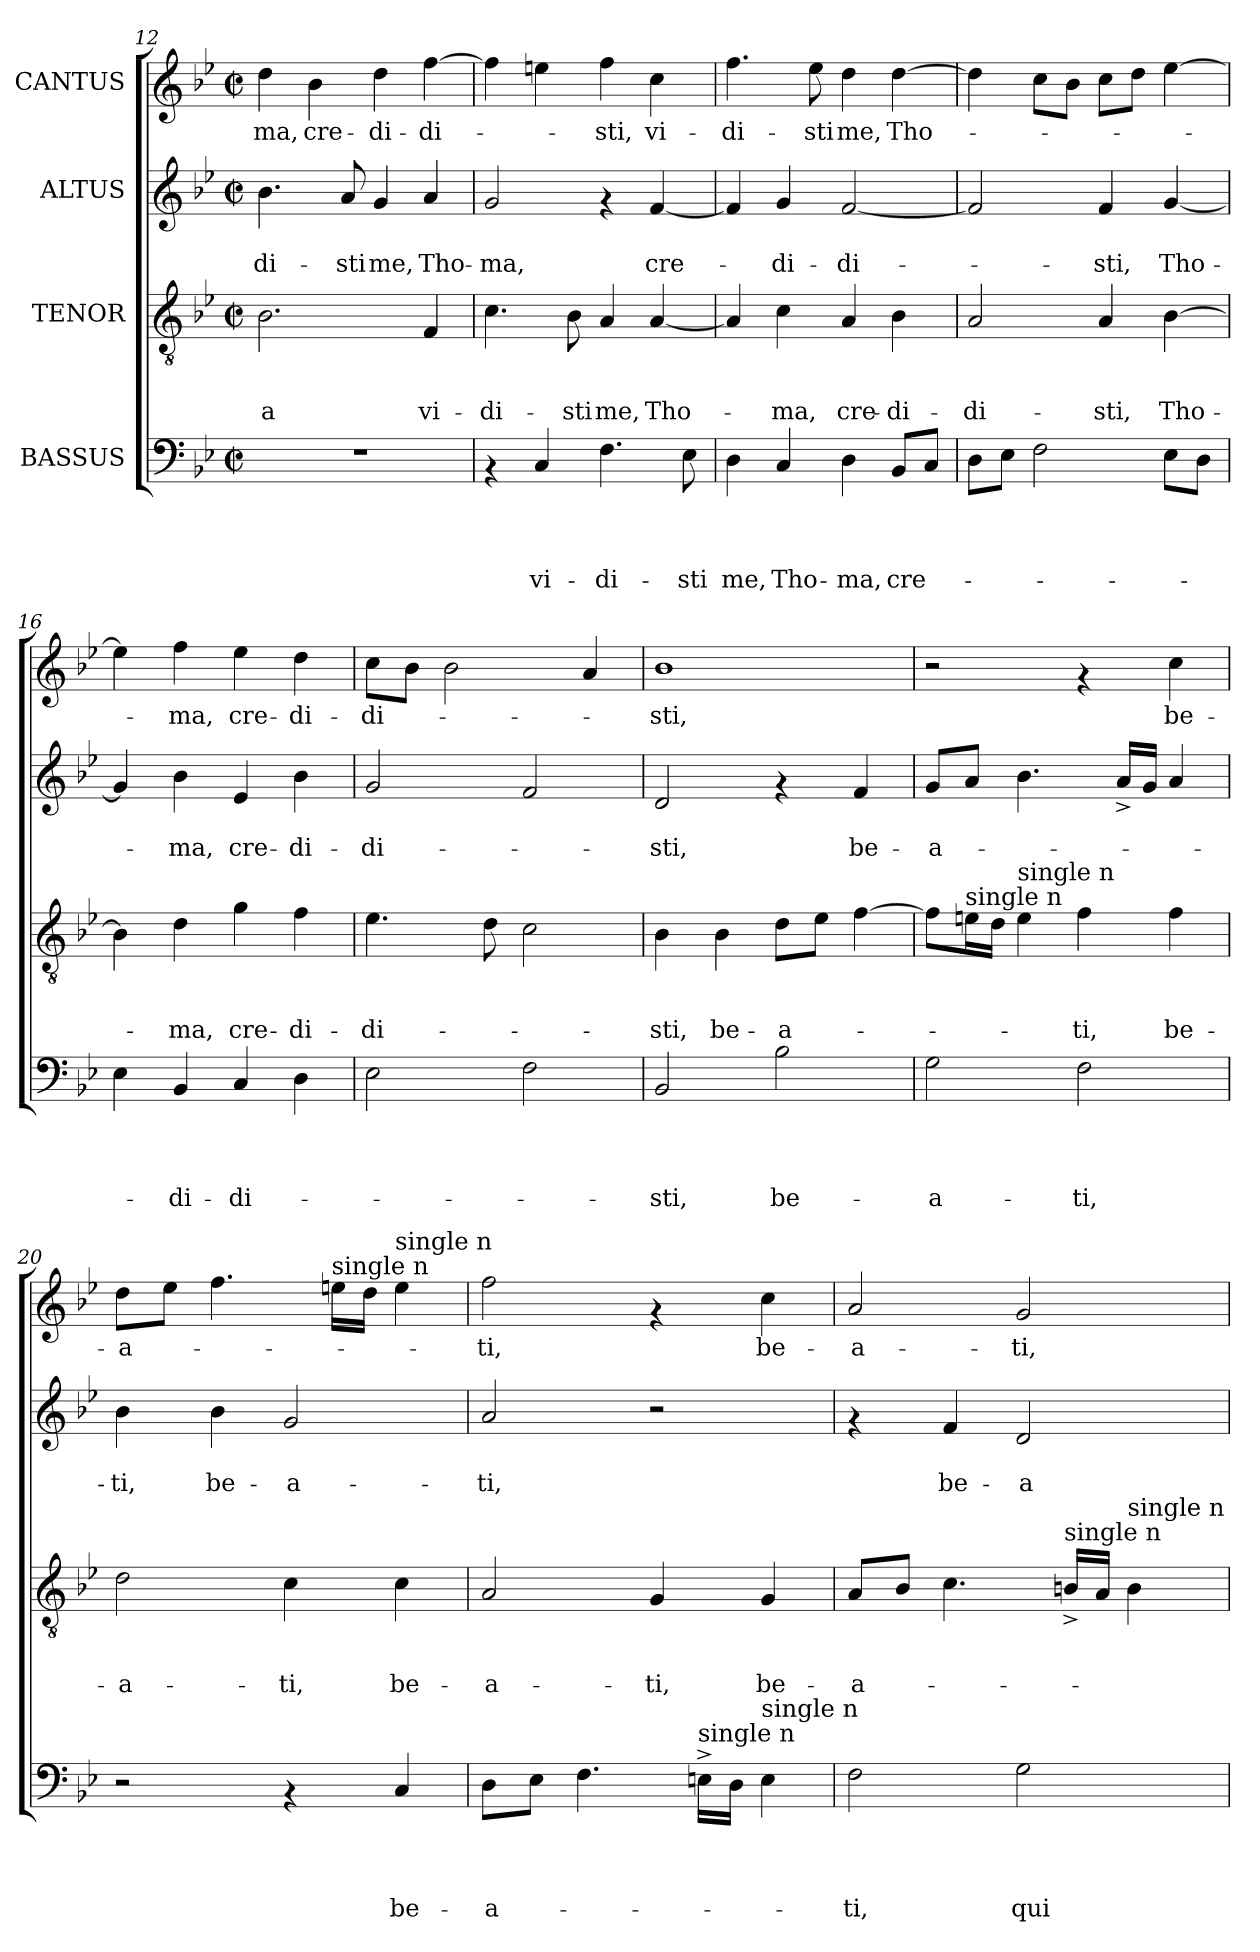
**kern	**text	**text	**text	**text	**kern	**text	**text	**text	**kern	**text	**text	**kern	**text
*part4	*part4	*part4	*part4	*part4	*part3	*part3	*part3	*part3	*part2	*part2	*part2	*part1	*part1
*staff4	*staff4	*staff4	*staff4	*staff4	*staff3	*staff3	*staff3	*staff3	*staff2	*staff2	*staff2	*staff1	*staff1
*I"BASSUS	*	*	*	*	*I"TENOR	*	*	*	*I"ALTUS	*	*	*I"CANTUS	*
*clefF4	*	*	*	*	*clefGv2	*	*	*	*clefG2	*	*	*clefG2	*
*k[b-e-]	*	*	*	*	*k[b-e-]	*	*	*	*k[b-e-]	*	*	*k[b-e-]	*
*B-:	*	*	*	*	*B-:	*	*	*	*B-:	*	*	*B-:	*
*M2/2	*	*	*	*	*M2/2	*	*	*	*M2/2	*	*	*M2/2	*
*met(c|)	*	*	*	*	*met(c|)	*	*	*	*met(c|)	*	*	*met(c|)	*
=12	=12	=12	=12	=12	=12	=12	=12	=12	=12	=12	=12	=12	=12
!	!	!	!	!	!	!	!	!LO:LY:b	!	!	!LO:LY:b	!	!LO:LY:b
1r	.	.	.	.	2.B-\	.	.	-a	4.b-\	.	-di-	4dd\	-ma,
!	!	!	!	!	!	!	!	!	!	!	!	!	!LO:LY:b
.	.	.	.	.	.	.	.	.	.	.	.	4b-\	cre-
!	!	!	!	!	!	!	!	!	!	!	!LO:LY:b	!	!
.	.	.	.	.	.	.	.	.	8a/	.	-sti	.	.
!	!	!	!	!	!	!	!	!	!	!	!LO:LY:b	!	!LO:LY:b
.	.	.	.	.	.	.	.	.	4g/	.	me,	4dd\	-di-
!	!	!	!	!	!	!	!	!LO:LY:b	!	!	!LO:LY:b	!	!LO:LY:b
.	.	.	.	.	4F/	.	.	vi-	4a/	.	Tho-	[>4ff\	-di-
!!LO:PB:g=z
=13	=13	=13	=13	=13	=13	=13	=13	=13	=13	=13	=13	=13	=13
!	!	!	!	!	!	!	!	!LO:LY:b	!	!	!LO:LY:b	!	!
4rAA	.	.	.	.	4.c\	.	.	-di-	2g/	.	-ma,	4ff\]	.
!	!	!	!	!LO:LY:b	!	!	!	!	!	!	!	!	!
4C/	.	.	.	vi-	.	.	.	.	.	.	.	4een\	.
!	!	!	!	!	!	!	!	!LO:LY:b	!	!	!	!	!
.	.	.	.	.	8B-\	.	.	-sti	.	.	.	.	.
!	!	!	!	!LO:LY:b	!	!	!	!LO:LY:b	!	!	!	!	!LO:LY:b
4.F\	.	.	.	-di-	4A/	.	.	me,	4rf	.	.	4ff\	-sti,
!	!	!	!	!	!	!	!	!LO:LY:b	!	!	!LO:LY:b	!	!LO:LY:b
.	.	.	.	.	[<4A/	.	.	Tho-	[<4f/	.	cre-	4cc\	vi-
!	!	!	!	!LO:LY:b	!	!	!	!	!	!	!	!	!
8E-\	.	.	.	-sti	.	.	.	.	.	.	.	.	.
=14	=14	=14	=14	=14	=14	=14	=14	=14	=14	=14	=14	=14	=14
!	!	!	!	!LO:LY:b	!	!	!	!	!	!	!	!	!LO:LY:b
4D\	.	.	.	me,	4A/]	.	.	.	4f/]	.	.	4.ff\	-di-
!	!	!	!	!LO:LY:b	!	!	!	!LO:LY:b	!	!	!LO:LY:b	!	!
4C/	.	.	.	Tho-	4c\	.	.	-ma,	4g/	.	-di-	.	.
!	!	!	!	!	!	!	!	!	!	!	!	!	!LO:LY:b
.	.	.	.	.	.	.	.	.	.	.	.	8ee-\	-sti
!	!	!	!	!LO:LY:b	!	!	!	!LO:LY:b	!	!	!LO:LY:b	!	!LO:LY:b
4D\	.	.	.	-ma,	4A/	.	.	cre-	[<2f/	.	-di-	4dd\	me,
!	!	!	!	!LO:LY:b	!	!	!	!LO:LY:b	!	!	!	!	!LO:LY:b
8BB-/L	.	.	.	cre-	4B-\	.	.	-di-	.	.	.	[>4dd\	Tho-
8C/J	.	.	.	.	.	.	.	.	.	.	.	.	.
=15	=15	=15	=15	=15	=15	=15	=15	=15	=15	=15	=15	=15	=15
!	!	!	!	!	!	!	!	!LO:LY:b	!	!	!	!	!
8D\L	.	.	.	.	2A/	.	.	-di-	2f/]	.	.	4dd\]	.
8E-\J	.	.	.	.	.	.	.	.	.	.	.	.	.
2F\	.	.	.	.	.	.	.	.	.	.	.	8cc\L	.
.	.	.	.	.	.	.	.	.	.	.	.	8b-\J	.
!	!	!	!	!	!	!	!	!LO:LY:b	!	!	!LO:LY:b	!	!
.	.	.	.	.	4A/	.	.	-sti,	4f/	.	-sti,	8cc\L	.
.	.	.	.	.	.	.	.	.	.	.	.	8dd\J	.
!	!	!	!	!	!	!	!	!LO:LY:b	!	!	!LO:LY:b	!	!
8E-\L	.	.	.	.	[>4B-\	.	.	Tho-	[<4g/	.	Tho-	[>4ee-\	.
8D\J	.	.	.	.	.	.	.	.	.	.	.	.	.
=16	=16	=16	=16	=16	=16	=16	=16	=16	=16	=16	=16	=16	=16
4E-\	.	.	.	.	4B-\]	.	.	.	4g/]	.	.	4ee-\]	.
!	!	!	!	!LO:LY:b	!	!	!	!LO:LY:b	!	!	!LO:LY:b	!	!LO:LY:b
4BB-/	.	.	.	-di-	4d\	.	.	-ma,	4b-\	.	-ma,	4ff\	-ma,
!	!	!	!	!LO:LY:b	!	!	!	!LO:LY:b	!	!	!LO:LY:b	!	!LO:LY:b
4C/	.	.	.	-di-	4g\	.	.	cre-	4e-/	.	cre-	4ee-\	cre-
!	!	!	!	!	!	!	!	!LO:LY:b	!	!	!LO:LY:b	!	!LO:LY:b
4D\	.	.	.	.	4f\	.	.	-di-	4b-\	.	-di-	4dd\	-di-
=17	=17	=17	=17	=17	=17	=17	=17	=17	=17	=17	=17	=17	=17
!	!	!	!	!	!	!	!	!LO:LY:b	!	!	!LO:LY:b	!	!LO:LY:b
2E-\	.	.	.	.	4.e-\	.	.	-di-	2g/	.	-di-	8cc\L	-di-
.	.	.	.	.	.	.	.	.	.	.	.	8b-\J	.
.	.	.	.	.	.	.	.	.	.	.	.	2b-\	.
.	.	.	.	.	8d\	.	.	.	.	.	.	.	.
2F\	.	.	.	.	2c\	.	.	.	2f/	.	.	.	.
.	.	.	.	.	.	.	.	.	.	.	.	4a/	.
=18	=18	=18	=18	=18	=18	=18	=18	=18	=18	=18	=18	=18	=18
!	!	!	!	!LO:LY:b	!	!	!	!LO:LY:b	!	!	!LO:LY:b	!	!LO:LY:b
2BB-/	.	.	.	-sti,	4B-\	.	.	-sti,	2d/	.	-sti,	1b-	-sti,
!	!	!	!	!	!	!	!	!LO:LY:b	!	!	!	!	!
.	.	.	.	.	4B-\	.	.	be-	.	.	.	.	.
!	!	!	!	!LO:LY:b	!	!	!	!LO:LY:b	!	!	!	!	!
2B-\	.	.	.	be-	8d\L	.	.	-a-	4rf	.	.	.	.
.	.	.	.	.	8e-\J	.	.	.	.	.	.	.	.
!	!	!	!	!	!	!	!	!	!	!	!LO:LY:b	!	!
.	.	.	.	.	[<4f\	.	.	.	4f/	.	be-	.	.
!!LO:LB:g=z
=19	=19	=19	=19	=19	=19	=19	=19	=19	=19	=19	=19	=19	=19
!	!	!	!	!LO:LY:b	!	!	!	!	!	!	!LO:LY:b	!	!
2G\	.	.	.	-a-	8f\L]	.	.	.	8g/L	.	-a-	2r	.
!	!	!	!	!	!LO:TX:a:t=single n	!	!	!	!	!	!	!	!
.	.	.	.	.	16e\L	.	.	.	8a/J	.	.	.	.
.	.	.	.	.	16d\JJ	.	.	.	.	.	.	.	.
!	!	!	!	!	!LO:TX:a:t=single n	!	!	!	!	!	!	!	!
.	.	.	.	.	4e\	.	.	.	4.b-\	.	.	.	.
!	!	!	!	!LO:LY:b	!	!	!	!LO:LY:b	!	!	!	!	!
2F\	.	.	.	-ti,	4f\	.	.	-ti,	.	.	.	4rf	.
.	.	.	.	.	.	.	.	.	16a^</LL	.	.	.	.
.	.	.	.	.	.	.	.	.	16g/JJ	.	.	.	.
!	!	!	!	!	!	!	!	!LO:LY:b	!	!	!	!	!LO:LY:b
.	.	.	.	.	4f\	.	.	be-	4a/	.	.	4cc\	be-
=20	=20	=20	=20	=20	=20	=20	=20	=20	=20	=20	=20	=20	=20
!	!	!	!	!	!	!	!	!LO:LY:b	!	!	!LO:LY:b	!	!LO:LY:b
2r	.	.	.	.	2d\	.	.	-a-	4b-\	.	-ti,	8dd\L	-a-
.	.	.	.	.	.	.	.	.	.	.	.	8ee-\J	.
!	!	!	!	!	!	!	!	!	!	!	!LO:LY:b	!	!
.	.	.	.	.	.	.	.	.	4b-\	.	be-	4.ff\	.
!	!	!	!	!	!	!	!	!LO:LY:b	!	!	!LO:LY:b	!	!
4rAA	.	.	.	.	4c\	.	.	-ti,	2g/	.	-a-	.	.
!	!	!	!	!	!	!	!	!	!	!	!	!LO:TX:a:t=single n	!
.	.	.	.	.	.	.	.	.	.	.	.	16ee\LL	.
.	.	.	.	.	.	.	.	.	.	.	.	16dd\JJ	.
!	!	!	!	!	!	!	!	!	!	!	!	!LO:TX:a:t=single n	!
!	!	!	!	!LO:LY:b	!	!	!	!LO:LY:b	!	!	!	!	!
4C/	.	.	.	be-	4c\	.	.	be-	.	.	.	4ee\	.
=21	=21	=21	=21	=21	=21	=21	=21	=21	=21	=21	=21	=21	=21
!	!	!	!	!LO:LY:b	!	!	!	!LO:LY:b	!	!	!LO:LY:b	!	!LO:LY:b
8D\L	.	.	.	-a-	2A/	.	.	-a-	2a/	.	-ti,	2ff\	-ti,
8E-\J	.	.	.	.	.	.	.	.	.	.	.	.	.
4.F\	.	.	.	.	.	.	.	.	.	.	.	.	.
!	!	!	!	!	!	!	!	!LO:LY:b	!	!	!	!	!
.	.	.	.	.	4G/	.	.	-ti,	2r	.	.	4rf	.
!LO:TX:a:t=single n	!	!	!	!	!	!	!	!	!	!	!	!	!
16E^>\LL	.	.	.	.	.	.	.	.	.	.	.	.	.
16D\JJ	.	.	.	.	.	.	.	.	.	.	.	.	.
!LO:TX:a:t=single n	!	!	!	!	!	!	!	!	!	!	!	!	!
!	!	!	!	!	!	!	!	!LO:LY:b	!	!	!	!	!LO:LY:b
4E\	.	.	.	.	4G/	.	.	be-	.	.	.	4cc\	be-
=22	=22	=22	=22	=22	=22	=22	=22	=22	=22	=22	=22	=22	=22
!	!	!	!	!LO:LY:b	!	!	!	!LO:LY:b	!	!	!	!	!LO:LY:b
2F\	.	.	.	-ti,	8A/L	.	.	-a-	4rf	.	.	2a/	-a-
.	.	.	.	.	8B-/J	.	.	.	.	.	.	.	.
!	!	!	!	!	!	!	!	!	!	!	!LO:LY:b	!	!
.	.	.	.	.	4.c\	.	.	.	4f/	.	be-	.	.
!	!	!	!	!LO:LY:b	!	!	!	!	!	!	!LO:LY:b	!	!LO:LY:b
2G\	.	.	.	qui	.	.	.	.	2d/	.	-a-	2g/	-ti,
!	!	!	!	!	!LO:TX:a:t=single n	!	!	!	!	!	!	!	!
.	.	.	.	.	16B^</LL	.	.	.	.	.	.	.	.
.	.	.	.	.	16A/JJ	.	.	.	.	.	.	.	.
!	!	!	!	!	!LO:TX:a:t=single n	!	!	!	!	!	!	!	!
.	.	.	.	.	4B\	.	.	.	.	.	.	.	.
=	=	=	=	=	=	=	=	=	=	=	=	=	=
*-	*-	*-	*-	*-	*-	*-	*-	*-	*-	*-	*-	*-	*-
